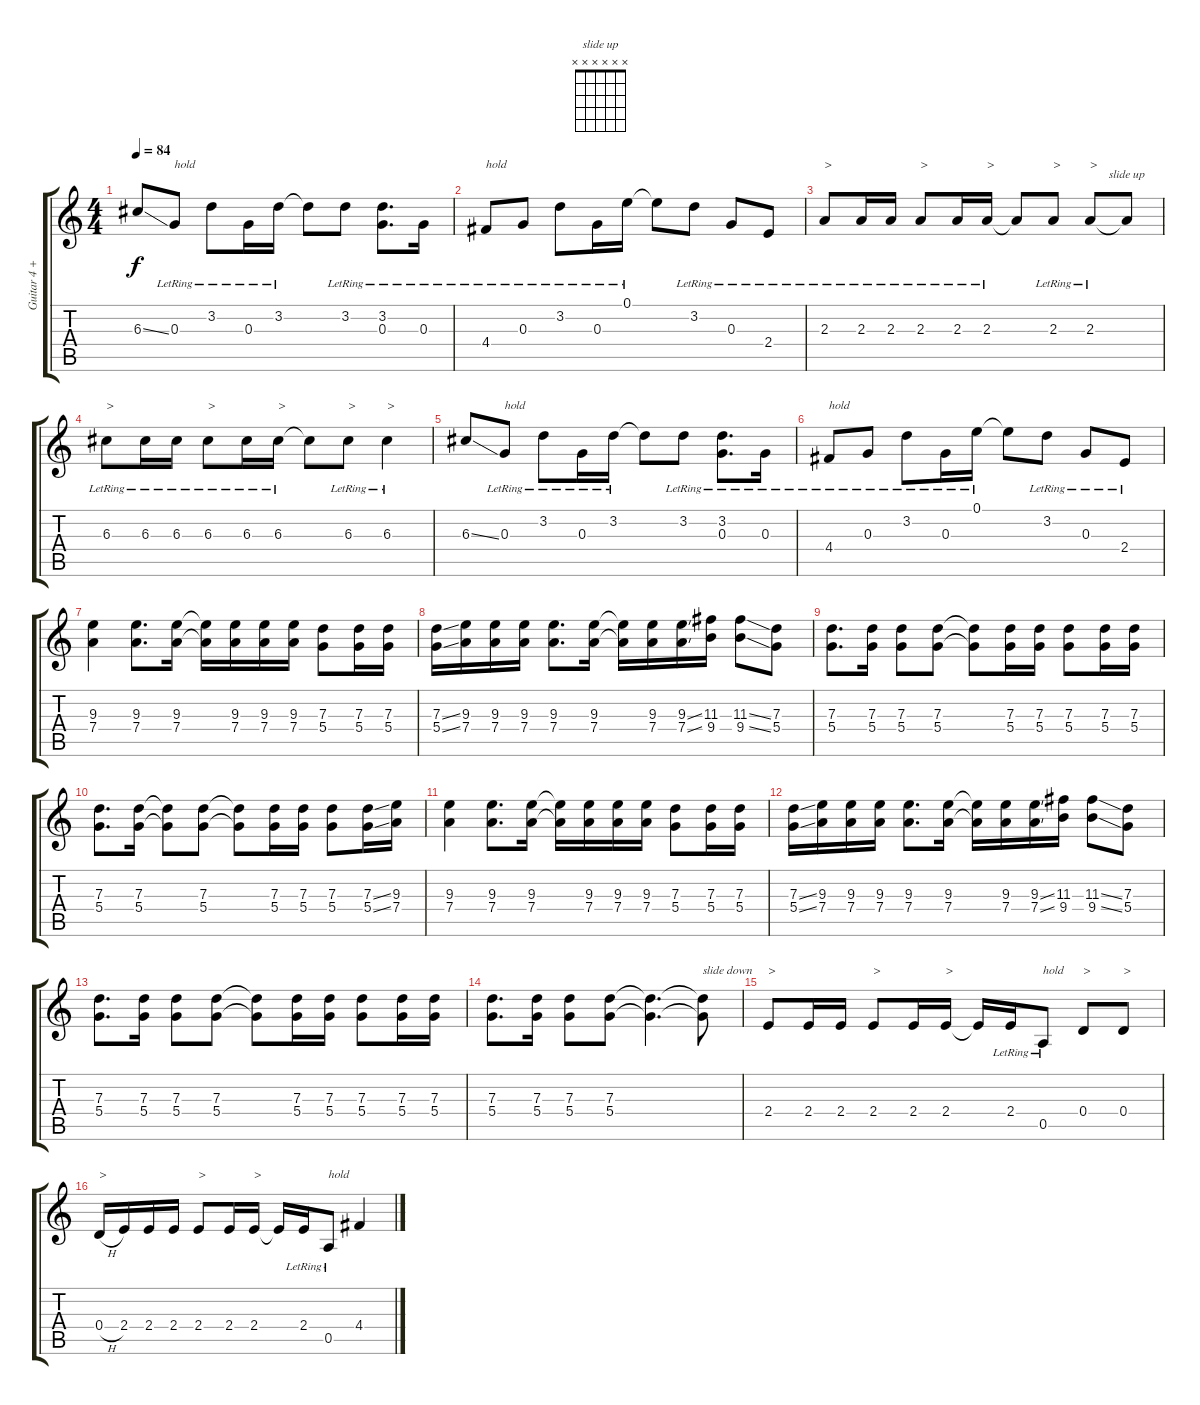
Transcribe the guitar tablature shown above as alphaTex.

\track ("Guitar 4 + Sitar" "Guitar 4 +") {instrument electricguitarclean}
\staff {score tabs}
\tuning (E4 B3 G3 D3 A2 D2) {hide}
\chord ("slide up" x x x x x x)
\ts (4 4)
\tempo 84
\clef g2
\ks c
6.3{ss}.8{dy f} 0.3{lr}.8{txt "hold"} 3.2{lr}.8 0.3{lr}.16 3.2{lr}.16 3.2{t}.8 3.2{lr}.8 (3.2{lr} 0.3{lr}).8{d} 0.3{lr}.16 |
4.4{lr}.8{txt "hold"} 0.3{lr}.8 3.2{lr}.8 0.3{lr}.16 0.1{lr}.16 0.1{t}.8 3.2{lr}.8 0.3{lr}.8 2.4{lr}.8 |
2.3{lr}.8{txt ">"} 2.3{lr}.16 2.3{lr}.16 2.3{lr}.8{txt ">"} 2.3{lr}.16 2.3{lr}.16{txt ">"} 2.3{t}.8 2.3{lr}.8{txt ">"} 2.3{lr}.8{txt ">"} 2.3{t}.8{ch "slide up"} |
6.3{lr}.8{txt ">"} 6.3{lr}.16 6.3{lr}.16 6.3{lr}.8{txt ">"} 6.3{lr}.16 6.3{lr}.16{txt ">"} 6.3{t}.8 6.3{lr}.8{txt ">"} 6.3{lr}.4{txt ">"} |
6.3{ss}.8 0.3{lr}.8{txt "hold"} 3.2{lr}.8 0.3{lr}.16 3.2{lr}.16 3.2{t}.8 3.2{lr}.8 (3.2{lr} 0.3{lr}).8{d} 0.3{lr}.16 |
4.4{lr}.8{txt "hold"} 0.3{lr}.8 3.2{lr}.8 0.3{lr}.16 0.1{lr}.16 0.1{t}.8 3.2{lr}.8 0.3{lr}.8 2.4{lr}.8 |
(9.3 7.4).4 (9.3 7.4).8{d} (9.3 7.4).16 (9.3{t} 7.4{t}).16 (9.3 7.4).16 (9.3 7.4).16 (9.3 7.4).16 (7.3 5.4).8 (7.3 5.4).16 (7.3 5.4).16 |
(7.3{ss} 5.4{ss}).16 (9.3 7.4).16 (9.3 7.4).16 (9.3 7.4).16 (9.3 7.4).8{d} (9.3 7.4).16 (9.3{t} 7.4{t}).16 (9.3 7.4).16 (9.3{ss} 7.4{ss}).16 (11.3 9.4).16 (11.3{ss} 9.4{ss}).8 (7.3 5.4).8 |
(7.3 5.4).8{d} (7.3 5.4).16 (7.3 5.4).8 (7.3 5.4).8 (7.3{t} 5.4{t}).8 (7.3 5.4).16 (7.3 5.4).16 (7.3 5.4).8 (7.3 5.4).16 (7.3 5.4).16 |
(7.3 5.4).8{d} (7.3 5.4).16 (7.3{t} 5.4{t}).8 (7.3 5.4).8 (7.3{t} 5.4{t}).8 (7.3 5.4).16 (7.3 5.4).16 (7.3 5.4).8 (7.3{ss} 5.4{ss}).16 (9.3 7.4).16 |
(9.3 7.4).4 (9.3 7.4).8{d} (9.3 7.4).16 (9.3{t} 7.4{t}).16 (9.3 7.4).16 (9.3 7.4).16 (9.3 7.4).16 (7.3 5.4).8 (7.3 5.4).16 (7.3 5.4).16 |
(7.3{ss} 5.4{ss}).16 (9.3 7.4).16 (9.3 7.4).16 (9.3 7.4).16 (9.3 7.4).8{d} (9.3 7.4).16 (9.3{t} 7.4{t}).16 (9.3 7.4).16 (9.3{ss} 7.4{ss}).16 (11.3 9.4).16 (11.3{ss} 9.4{ss}).8 (7.3 5.4).8 |
(7.3 5.4).8{d} (7.3 5.4).16 (7.3 5.4).8 (7.3 5.4).8 (7.3{t} 5.4{t}).8 (7.3 5.4).16 (7.3 5.4).16 (7.3 5.4).8 (7.3 5.4).16 (7.3 5.4).16 |
(7.3 5.4).8{d} (7.3 5.4).16 (7.3 5.4).8 (7.3 5.4).8 (7.3{t} 5.4{t}).4{d} (7.3{t} 5.4{t}).8{txt "slide down"} |
2.4.8{txt ">"} 2.4.16 2.4.16 2.4.8{txt ">"} 2.4.16 2.4.16{txt ">"} 2.4{t}.16 2.4{lr}.16 0.5{lr}.8{txt "hold"} 0.4.8{txt ">"} 0.4.8{txt ">"} |
0.4{h}.16{txt ">"} 2.4.16 2.4.16 2.4.16 2.4.8{txt ">"} 2.4.16 2.4.16{txt ">"} 2.4{t}.16 2.4{lr}.16 0.5{lr}.8{txt "hold"} 4.4.4
